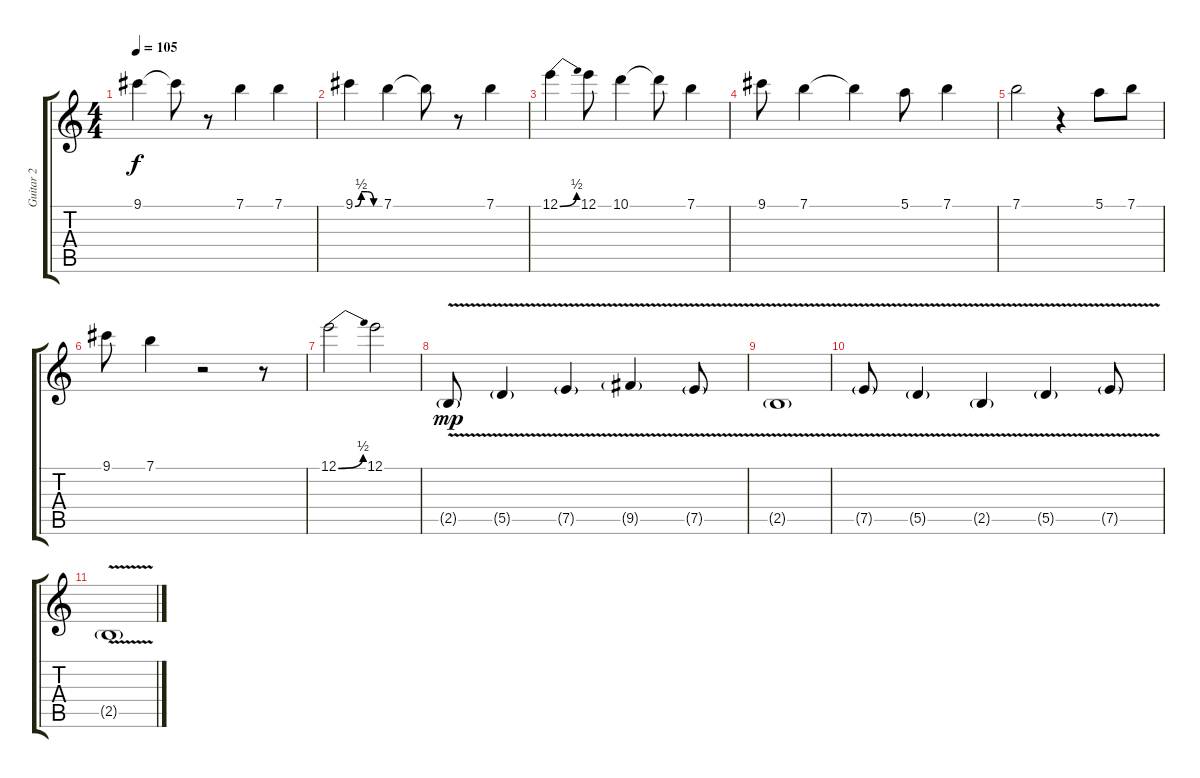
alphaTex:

\track ("Guitar 2" "Guitar 2") {instrument electricguitarjazz}
\staff {score tabs}
\tuning (E4 B3 G3 D3 A2 E2) {hide}
\ts (4 4)
\tempo 105
\clef g2
\ks c
9.1.4{dy f} 9.1{t}.8 r.8 7.1.4 7.1.4 |
9.1{be (custom 0 0 15 2 30 2 45 0 60 0)}.4 7.1.4 7.1{t}.8 r.8 7.1.4 |
12.1{be (bend 0 0 60 2)}.4 12.1.8 10.1.4 10.1{t}.8 7.1.4 |
9.1.8 7.1.4 7.1{t}.4 5.1.8 7.1.4 |
7.1.2 r.4 5.1.8 7.1.8 |
9.1.8 7.1.4 r.2 r.8 |
12.1{be (bend 0 0 60 2)}.2 12.1.2 |
2.5{v g}.8{dy mp} 5.5{v g}.4 7.5{v g}.4 9.5{v g}.4 7.5{v g}.8 |
2.5{v g}.1 |
7.5{v g}.8 5.5{v g}.4 2.5{v g}.4 5.5{v g}.4 7.5{v g}.8 |
2.5{v g}.1
